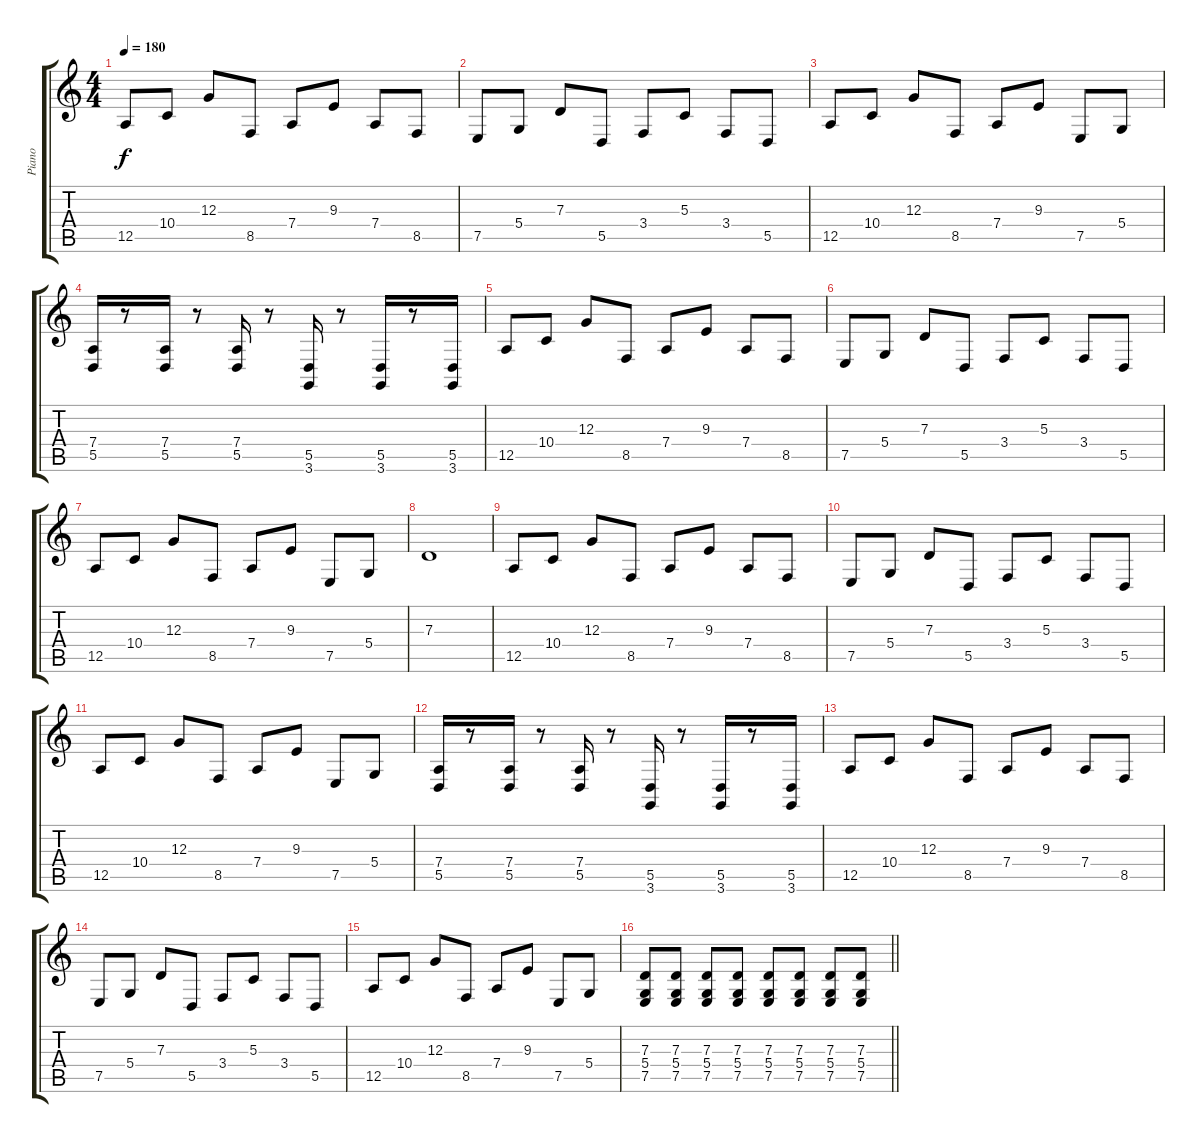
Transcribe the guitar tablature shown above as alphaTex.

\track ("Piano" "Piano") {instrument brightacousticpiano}
\staff {score tabs}
\tuning (E4 B3 G3 D3 A2 E2) {hide}
\ts (4 4)
\tempo 180
\clef g2
\ks c
12.5.8{dy f} 10.4.8 12.3.8 8.5.8 7.4.8 9.3.8 7.4.8 8.5.8 |
7.5.8 5.4.8 7.3.8 5.5.8 3.4.8 5.3.8 3.4.8 5.5.8 |
12.5.8 10.4.8 12.3.8 8.5.8 7.4.8 9.3.8 7.5.8 5.4.8 |
(7.4 5.5).16 r.8 (7.4 5.5).16 r.8 (7.4 5.5).16 r.8 (5.5 3.6).16 r.8 (5.5 3.6).16 r.8 (5.5 3.6).16 |
12.5.8 10.4.8 12.3.8 8.5.8 7.4.8 9.3.8 7.4.8 8.5.8 |
7.5.8 5.4.8 7.3.8 5.5.8 3.4.8 5.3.8 3.4.8 5.5.8 |
12.5.8 10.4.8 12.3.8 8.5.8 7.4.8 9.3.8 7.5.8 5.4.8 |
7.3.1 |
12.5.8 10.4.8 12.3.8 8.5.8 7.4.8 9.3.8 7.4.8 8.5.8 |
7.5.8 5.4.8 7.3.8 5.5.8 3.4.8 5.3.8 3.4.8 5.5.8 |
12.5.8 10.4.8 12.3.8 8.5.8 7.4.8 9.3.8 7.5.8 5.4.8 |
(7.4 5.5).16 r.8 (7.4 5.5).16 r.8 (7.4 5.5).16 r.8 (5.5 3.6).16 r.8 (5.5 3.6).16 r.8 (5.5 3.6).16 |
12.5.8 10.4.8 12.3.8 8.5.8 7.4.8 9.3.8 7.4.8 8.5.8 |
7.5.8 5.4.8 7.3.8 5.5.8 3.4.8 5.3.8 3.4.8 5.5.8 |
12.5.8 10.4.8 12.3.8 8.5.8 7.4.8 9.3.8 7.5.8 5.4.8 |
\barLineRight lightlight
(7.3 5.4 7.5).8 (7.3 5.4 7.5).8 (7.3 5.4 7.5).8 (7.3 5.4 7.5).8 (7.3 5.4 7.5).8 (7.3 5.4 7.5).8 (7.3 5.4 7.5).8 (7.3 5.4 7.5).8
